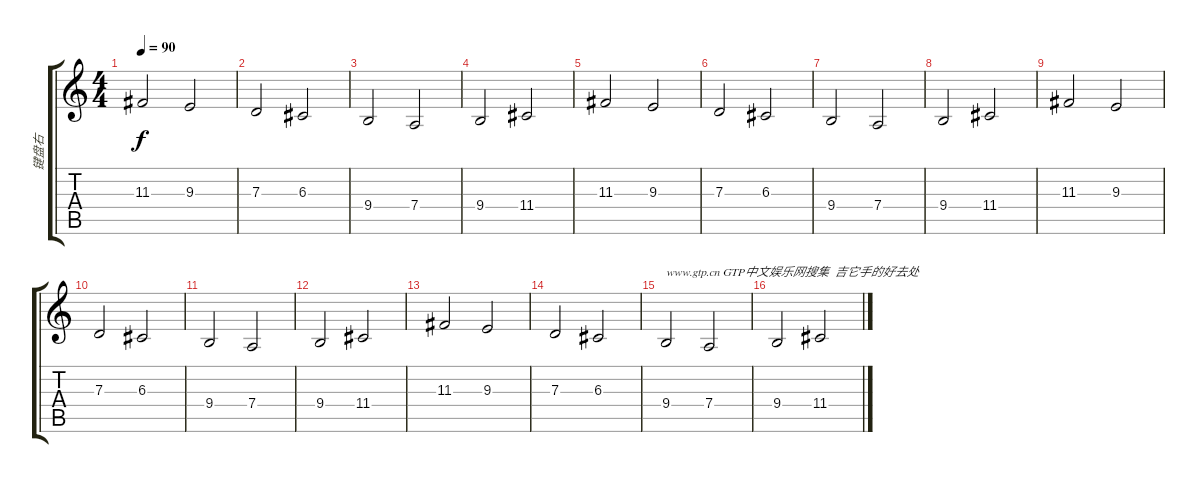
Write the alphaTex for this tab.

\track ("键盘右" "键盘右") {instrument violin}
\staff {score tabs}
\tuning (E4 B3 G3 D3 A2 E2) {hide}
\ts (4 4)
\tempo 90
\clef g2
\ks c
11.3.2{dy f volume 6 instrument violin} 9.3.2 |
7.3.2 6.3.2 |
9.4.2 7.4.2 |
9.4.2 11.4.2 |
11.3.2{volume 7} 9.3.2 |
7.3.2 6.3.2 |
9.4.2 7.4.2 |
9.4.2 11.4.2 |
11.3.2{volume 6} 9.3.2 |
7.3.2 6.3.2 |
9.4.2 7.4.2 |
9.4.2 11.4.2 |
11.3.2{volume 6} 9.3.2 |
7.3.2 6.3.2 |
9.4.2{txt "www.gtp.cn GTP中文娱乐网搜集  吉它手的好去处"} 7.4.2 |
9.4.2 11.4.2
